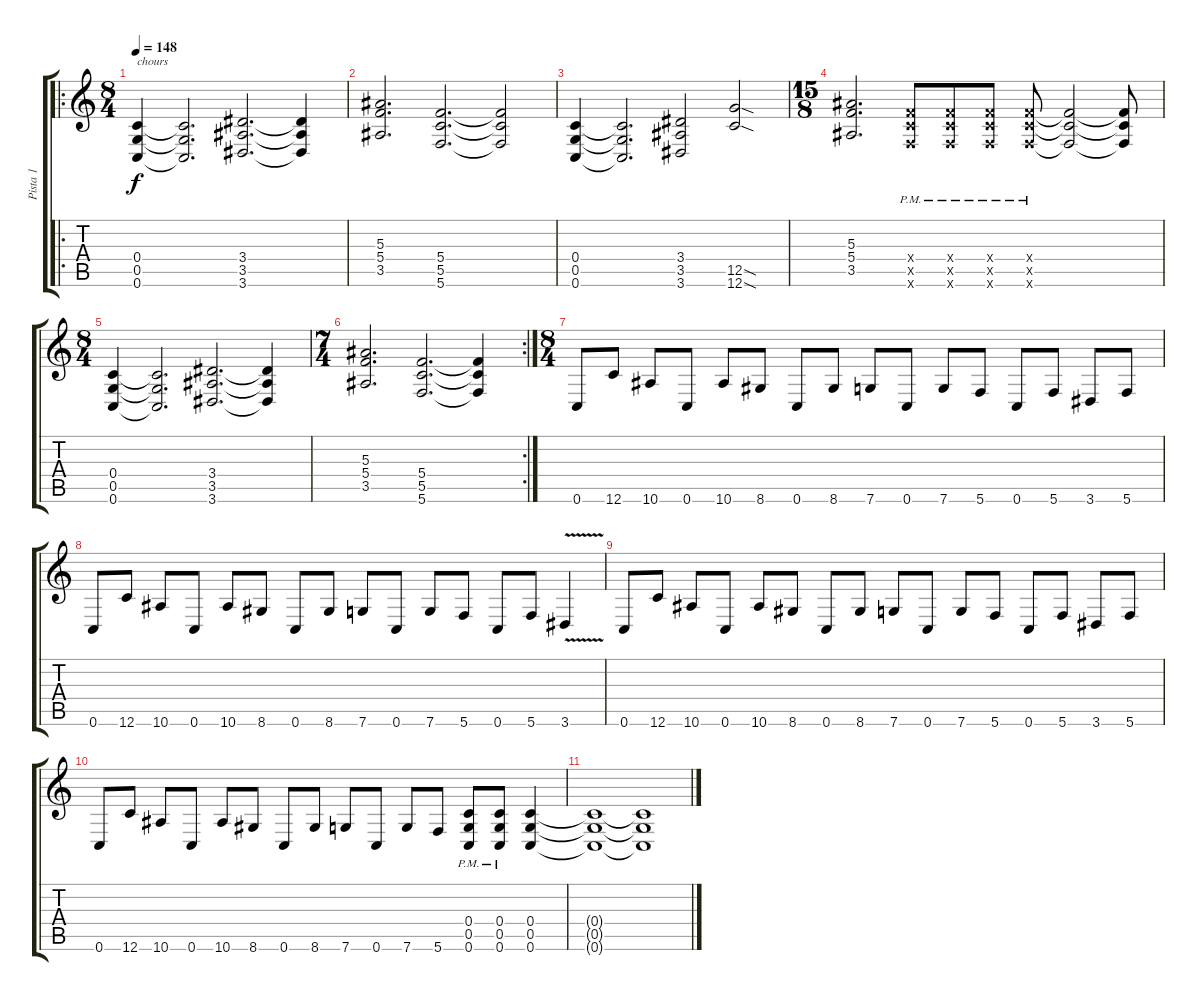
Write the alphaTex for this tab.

\track ("Pista 1" "Pista 1") {instrument distortionguitar}
\staff {score tabs}
\tuning (D4 A3 F3 C3 G2 C2) {hide}
\ro
\ts (8 4)
\tempo 148
\clef g2
\ks c
(0.4 0.5 0.6).4{txt "chours" dy f} (0.4{t} 0.5{t} 0.6{t}).2{d} (3.4 3.5 3.6).2{d} (3.4{t} 3.5{t} 3.6{t}).4 |
(5.3 5.4 3.5).2{d} (5.4 5.5 5.6).2{d} (5.4{t} 5.5{t} 5.6{t}).2 |
(0.4 0.5 0.6).4 (0.4{t} 0.5{t} 0.6{t}).2{d} (3.4 3.5 3.6).2 (12.5{sod} 12.6{sod}).2 |
\ts (15 8)
(5.3 5.4 3.5).2{d} (5.4{pm x} 5.5{pm x} 5.6{x}).8 (5.4{pm x} 5.5{pm x} 5.6{x}).8 (5.4{pm x} 5.5{pm x} 5.6{x}).8 (5.4{pm x} 5.5{pm x} 5.6{x}).8 (5.4{t} 5.5{t} 5.6{t}).2 (5.4{t} 5.5{t} 5.6{t}).8 |
\ts (8 4)
(0.4 0.5 0.6).4 (0.4{t} 0.5{t} 0.6{t}).2{d} (3.4 3.5 3.6).2{d} (3.4{t} 3.5{t} 3.6{t}).4 |
\rc 2
\ts (7 4)
(5.3 5.4 3.5).2{d} (5.4 5.5 5.6).2{d} (5.4{t} 5.5{t} 5.6{t}).4 |
\ts (8 4)
0.6.8 12.6.8 10.6.8 0.6.8 10.6.8 8.6.8 0.6.8 8.6.8 7.6.8 0.6.8 7.6.8 5.6.8 0.6.8 5.6.8 3.6.8 5.6.8 |
0.6.8 12.6.8 10.6.8 0.6.8 10.6.8 8.6.8 0.6.8 8.6.8 7.6.8 0.6.8 7.6.8 5.6.8 0.6.8 5.6.8 3.6{v}.4 |
0.6.8 12.6.8 10.6.8 0.6.8 10.6.8 8.6.8 0.6.8 8.6.8 7.6.8 0.6.8 7.6.8 5.6.8 0.6.8 5.6.8 3.6.8 5.6.8 |
0.6.8 12.6.8 10.6.8 0.6.8 10.6.8 8.6.8 0.6.8 8.6.8 7.6.8 0.6.8 7.6.8 5.6.8 (0.4{pm} 0.5{pm} 0.6{pm}).8 (0.4{pm} 0.5{pm} 0.6{pm}).8 (0.4 0.5 0.6).4 |
(0.4{t} 0.5{t} 0.6{t}).1 (0.4{t} 0.5{t} 0.6{t}).1
